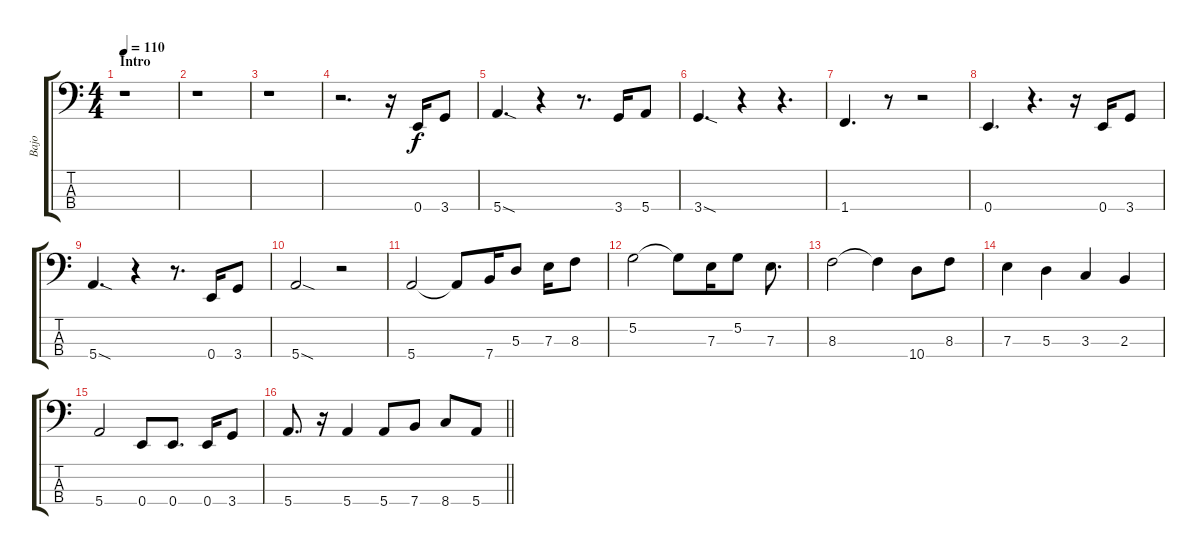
\track ("Bajo" "Bajo") {instrument electricbassfinger}
\staff {score tabs}
\tuning (G2 D2 A1 E1) {hide}
\ts (4 4)
\section ("" "Intro")
\tempo 110
\clef f4
\ks c
r.1{dy f instrument electricbassfinger} |
r.1 |
r.1 |
r.2{d} r.16 0.4.16 3.4.8 |
5.4{sod}.4{d} r.4 r.8{d} 3.4.16 5.4.8 |
3.4{sod}.4{d} r.4 r.4{d} |
1.4.4{d} r.8 r.2 |
0.4.4{d} r.4{d} r.16 0.4.16 3.4.8 |
5.4{sod}.4{d} r.4 r.8{d} 0.4.16 3.4.8 |
5.4{sod}.2 r.2 |
5.4.2 5.4{t}.8 7.4.16 5.3.8 7.3.16 8.3.8 |
5.2.2 5.2{t}.8 7.3.16 5.2.8 7.3.8{d} |
8.3.2 8.3{t}.4 10.4.8 8.3.8 |
7.3.4 5.3.4 3.3.4 2.3.4 |
5.4.2 0.4.8 0.4.8{d} 0.4.16 3.4.8 |
\barLineRight lightlight
5.4.8{d} r.16 5.4.4 5.4.8 7.4.8 8.4.8 5.4.8
